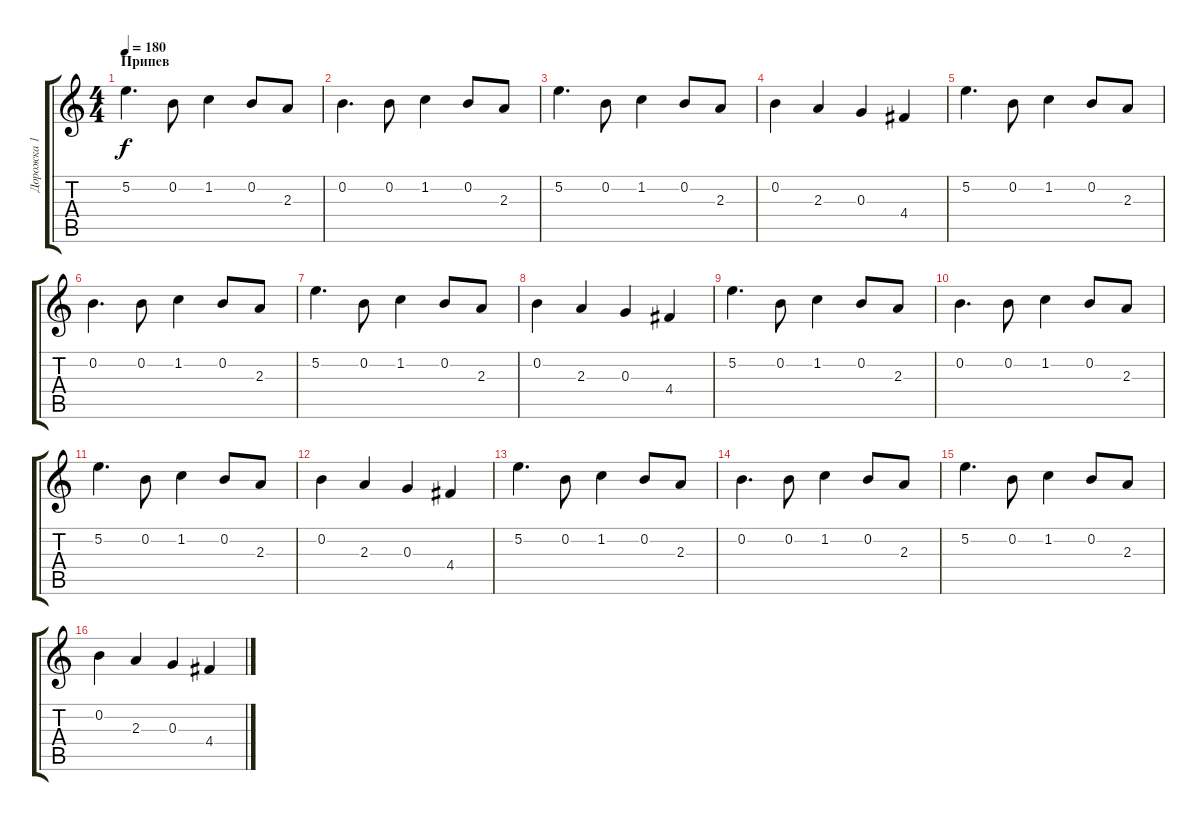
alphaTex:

\track ("Дорожка 1" "Дорожка 1") {instrument distortionguitar}
\staff {score tabs}
\tuning (E4 B3 G3 D3 A2 E2) {hide}
\ts (4 4)
\section ("" "Припев")
\tempo 180
\clef g2
\ks c
5.2.4{d dy f} 0.2.8 1.2.4 0.2.8 2.3.8 |
0.2.4{d} 0.2.8 1.2.4 0.2.8 2.3.8 |
5.2.4{d} 0.2.8 1.2.4 0.2.8 2.3.8 |
0.2.4 2.3.4 0.3.4 4.4.4 |
5.2.4{d} 0.2.8 1.2.4 0.2.8 2.3.8 |
0.2.4{d} 0.2.8 1.2.4 0.2.8 2.3.8 |
5.2.4{d} 0.2.8 1.2.4 0.2.8 2.3.8 |
0.2.4 2.3.4 0.3.4 4.4.4 |
5.2.4{d} 0.2.8 1.2.4 0.2.8 2.3.8 |
0.2.4{d} 0.2.8 1.2.4 0.2.8 2.3.8 |
5.2.4{d} 0.2.8 1.2.4 0.2.8 2.3.8 |
0.2.4 2.3.4 0.3.4 4.4.4 |
5.2.4{d} 0.2.8 1.2.4 0.2.8 2.3.8 |
0.2.4{d} 0.2.8 1.2.4 0.2.8 2.3.8 |
5.2.4{d} 0.2.8 1.2.4 0.2.8 2.3.8 |
0.2.4 2.3.4 0.3.4 4.4.4
